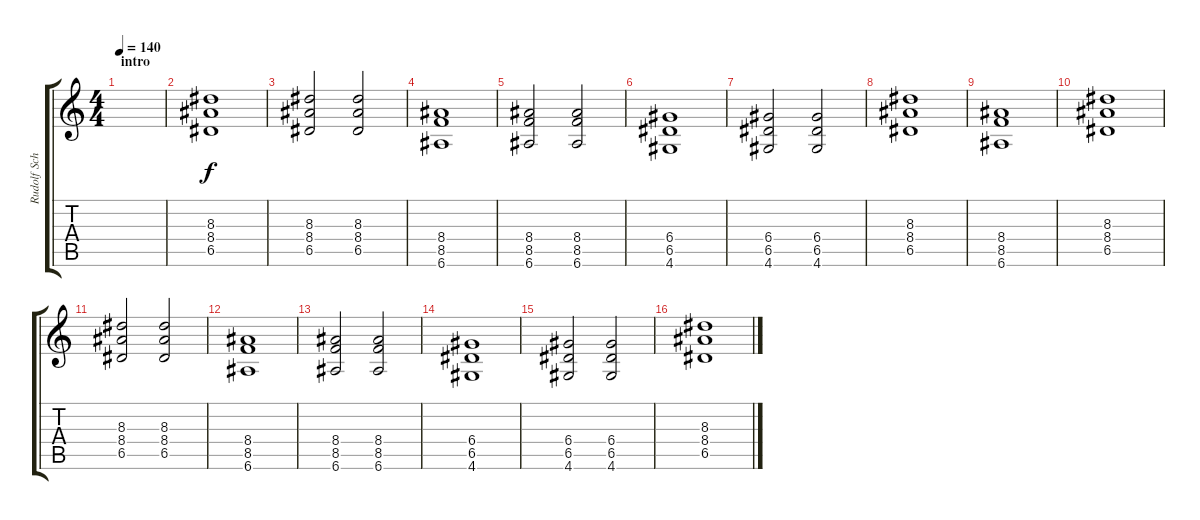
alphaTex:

\track ("Rudolf Schenker" "Rudolf Sch") {instrument distortionguitar}
\staff {score tabs}
\tuning (E4 B3 G3 D3 A2 E2) {hide}
\ts (4 4)
\section ("" "intro")
\tempo 140
\clef g2
\ks c
|
(8.3 8.4 6.5).1 |
(8.3 8.4 6.5).2 (8.3 8.4 6.5).2 |
(8.4 8.5 6.6).1 |
(8.4 8.5 6.6).2 (8.4 8.5 6.6).2 |
(6.4 6.5 4.6).1 |
(6.4 6.5 4.6).2 (6.4 6.5 4.6).2 |
(8.3 8.4 6.5).1 |
(8.4 8.5 6.6).1 |
(8.3 8.4 6.5).1 |
(8.3 8.4 6.5).2 (8.3 8.4 6.5).2 |
(8.4 8.5 6.6).1 |
(8.4 8.5 6.6).2 (8.4 8.5 6.6).2 |
(6.4 6.5 4.6).1 |
(6.4 6.5 4.6).2 (6.4 6.5 4.6).2 |
(8.3 8.4 6.5).1
